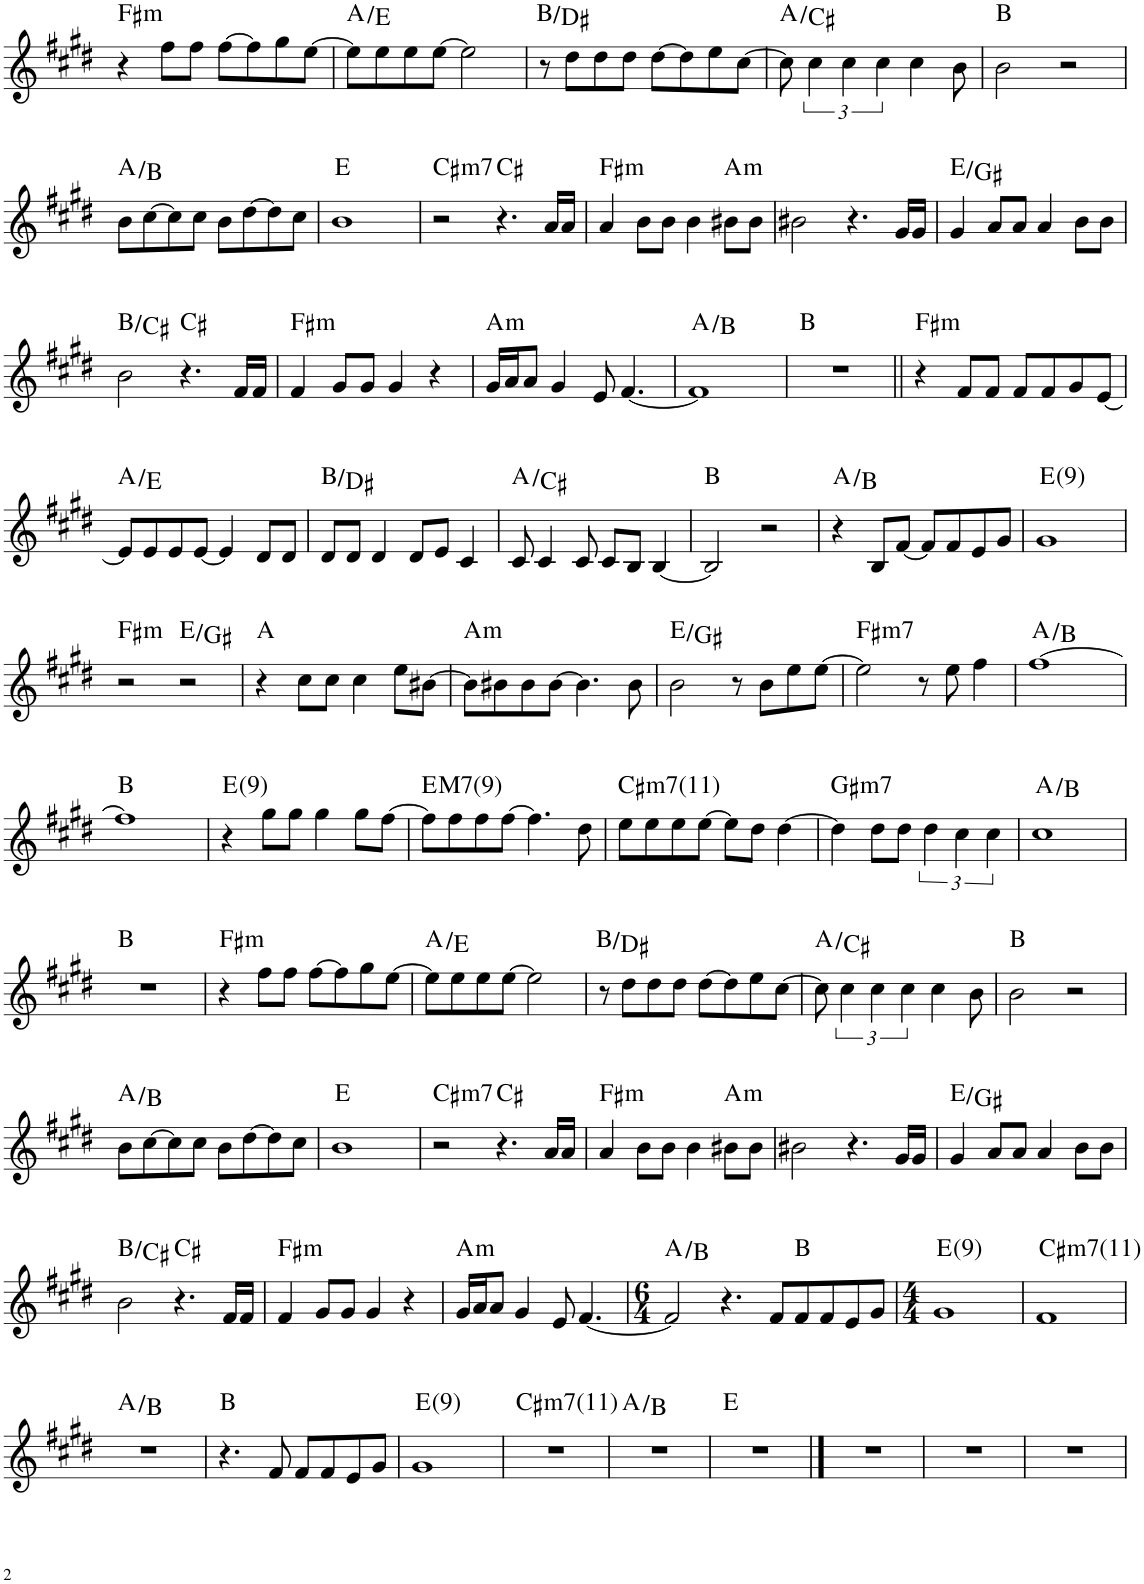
**kern	**harte
*part1	*part1
*staff1	*
*I"Piano	*
*I'Pno.	*
!!LO:PB:g=z
*clefG2	*
*k[f#c#g#d#]	*
*M4/4	*
=55	=55
!	!LO:H:kt=m
4r	F#:min
8ff#\L	.
8ff#\J	.
[8ff#\L	.
8ff#\]	.
8gg#\	.
[8ee\J	.
=56	=56
8ee\L]	A:maj/5
8ee\	.
8ee\	.
[8ee\J	.
2ee\]	.
=57	=57
8r	B:maj/3
8dd#\L	.
8dd#\	.
8dd#\J	.
[8dd#\L	.
8dd#\]	.
8ee\	.
[8cc#\J	.
=58	=58
8cc#\]	A:maj/3
6cc#\	.
6cc#\	.
6cc#\	.
4cc#\	.
8b\	.
=59	=59
2b\	B:maj
2r	.
!!LO:LB:g=z
=60	=60
8b\L	A:maj/2
[8cc#\	.
8cc#\]	.
8cc#\J	.
8b\L	.
[8dd#\	.
8dd#\]	.
8cc#\J	.
=61	=61
1b	E:maj
=62	=62
!	!LO:H:kt=m7
2r	C#:min7
4.r	C#:maj
16a/LL	.
16a/JJ	.
=63	=63
!	!LO:H:kt=m
4a/	F#:min
8b\L	.
8b\J	.
4b\	.
!	!LO:H:kt=m
8b#X\L	A:min
8b#\J	.
=64	=64
2b#X\	.
4.r	.
16g#/LL	.
16g#/JJ	.
=65	=65
4g#/	E:maj/3
8a/L	.
8a/J	.
4a/	.
8b\L	.
8b\J	.
!!LO:LB:g=z
=66	=66
2b\	B:maj/2
4.r	C#:maj
16f#/LL	.
16f#/JJ	.
=67	=67
!	!LO:H:kt=m
4f#/	F#:min
8g#/L	.
8g#/J	.
4g#/	.
4r	.
=68	=68
!	!LO:H:kt=m
16g#/LL	A:min
16a/J	.
8a/J	.
4g#/	.
8e/	.
[4.f#/	.
=69	=69
1f#]	A:maj/2
=70	=70
1r	B:maj
=71||	=71||
!	!LO:H:kt=m
4r	F#:min
8f#/L	.
8f#/J	.
8f#/L	.
8f#/	.
8g#/	.
[8e/J	.
!!LO:LB:g=z
=72	=72
8e/L]	A:maj/5
8e/	.
8e/	.
[8e/J	.
4e/]	.
8d#/L	.
8d#/J	.
=73	=73
8d#/L	B:maj/3
8d#/J	.
4d#/	.
8d#/L	.
8e/J	.
4c#/	.
=74	=74
8c#/	A:maj/3
4c#/	.
8c#/	.
8c#/L	.
8B/J	.
[4B/	.
=75	=75
2B/]	B:maj
2r	.
=76	=76
4r	A:maj/2
8B/L	.
[8f#/J	.
8f#/L]	.
8f#/	.
8e/	.
8g#/J	.
=77	=77
1g#	E:maj(9)
!!LO:LB:g=z
=78	=78
!	!LO:H:kt=m
2r	F#:min
2r	E:maj/3
=79	=79
4r	A:maj
8cc#\L	.
8cc#\J	.
4cc#\	.
8ee\L	.
[8b#X\J	.
=80	=80
!	!LO:H:kt=m
8b#\L]	A:min
8b#X\	.
8b#\	.
[8b#\J	.
4.b#\]	.
8b#\	.
=81	=81
2b\	E:maj/3
8r	.
8b\L	.
8ee\	.
[8ee\J	.
=82	=82
!	!LO:H:kt=m7
2ee\]	F#:min7
8r	.
8ee\	.
4ff#\	.
=83	=83
[1ff#	A:maj/2
!!LO:LB:g=z
=84	=84
1ff#]	B:maj
=85	=85
4r	E:maj(9)
8gg#\L	.
8gg#\J	.
4gg#\	.
8gg#\L	.
[8ff#\J	.
=86	=86
!	!LO:H:kt=M7
8ff#\L]	E:maj7(9)
8ff#\	.
8ff#\	.
[8ff#\J	.
4.ff#\]	.
8dd#\	.
=87	=87
!	!LO:H:kt=m7
8ee\L	C#:min7(11)
8ee\	.
8ee\	.
[8ee\J	.
8ee\L]	.
8dd#\J	.
[4dd#\	.
=88	=88
!	!LO:H:kt=m7
4dd#\]	G#:min7
8dd#\L	.
8dd#\J	.
6dd#\	.
6cc#\	.
6cc#\	.
=89	=89
1cc#	A:maj/2
!!LO:LB:g=z
=90	=90
1r	B:maj
=91	=91
!	!LO:H:kt=m
4r	F#:min
8ff#\L	.
8ff#\J	.
[8ff#\L	.
8ff#\]	.
8gg#\	.
[8ee\J	.
=92	=92
8ee\L]	A:maj/5
8ee\	.
8ee\	.
[8ee\J	.
2ee\]	.
=93	=93
8r	B:maj/3
8dd#\L	.
8dd#\	.
8dd#\J	.
[8dd#\L	.
8dd#\]	.
8ee\	.
[8cc#\J	.
=94	=94
8cc#\]	A:maj/3
6cc#\	.
6cc#\	.
6cc#\	.
4cc#\	.
8b\	.
=95	=95
2b\	B:maj
2r	.
!!LO:LB:g=z
=96	=96
8b\L	A:maj/2
[8cc#\	.
8cc#\]	.
8cc#\J	.
8b\L	.
[8dd#\	.
8dd#\]	.
8cc#\J	.
=97	=97
1b	E:maj
=98	=98
!	!LO:H:kt=m7
2r	C#:min7
4.r	C#:maj
16a/LL	.
16a/JJ	.
=99	=99
!	!LO:H:kt=m
4a/	F#:min
8b\L	.
8b\J	.
4b\	.
!	!LO:H:kt=m
8b#X\L	A:min
8b#\J	.
=100	=100
2b#X\	.
4.r	.
16g#/LL	.
16g#/JJ	.
=101	=101
4g#/	E:maj/3
8a/L	.
8a/J	.
4a/	.
8b\L	.
8b\J	.
!!LO:LB:g=z
=102	=102
2b\	B:maj/2
4.r	C#:maj
16f#/LL	.
16f#/JJ	.
=103	=103
!	!LO:H:kt=m
4f#/	F#:min
8g#/L	.
8g#/J	.
4g#/	.
4r	.
=104	=104
!	!LO:H:kt=m
16g#/LL	A:min
16a/J	.
8a/J	.
4g#/	.
8e/	.
[4.f#/	.
=105	=105
*M6/4	*
2f#/]	A:maj/2
4.r	.
8f#/L	.
8f#/	B:maj
8f#/	.
8e/	.
8g#/J	.
=106	=106
*M4/4	*
1g#	E:maj(9)
=107	=107
!	!LO:H:kt=m7
1f#	C#:min7(11)
!!LO:LB:g=z
=108	=108
1r	A:maj/2
=109	=109
4.r	B:maj
8f#/	.
8f#/L	.
8f#/	.
8e/	.
8g#/J	.
=110	=110
1g#	E:maj(9)
=111	=111
!	!LO:H:kt=m7
1r	C#:min7(11)
=112	=112
1r	A:maj/2
=113	=113
1r	E:maj
==114	==114
1r	.
=115	=115
1r	.
=116	=116
1r	.
=	=
*-	*-
